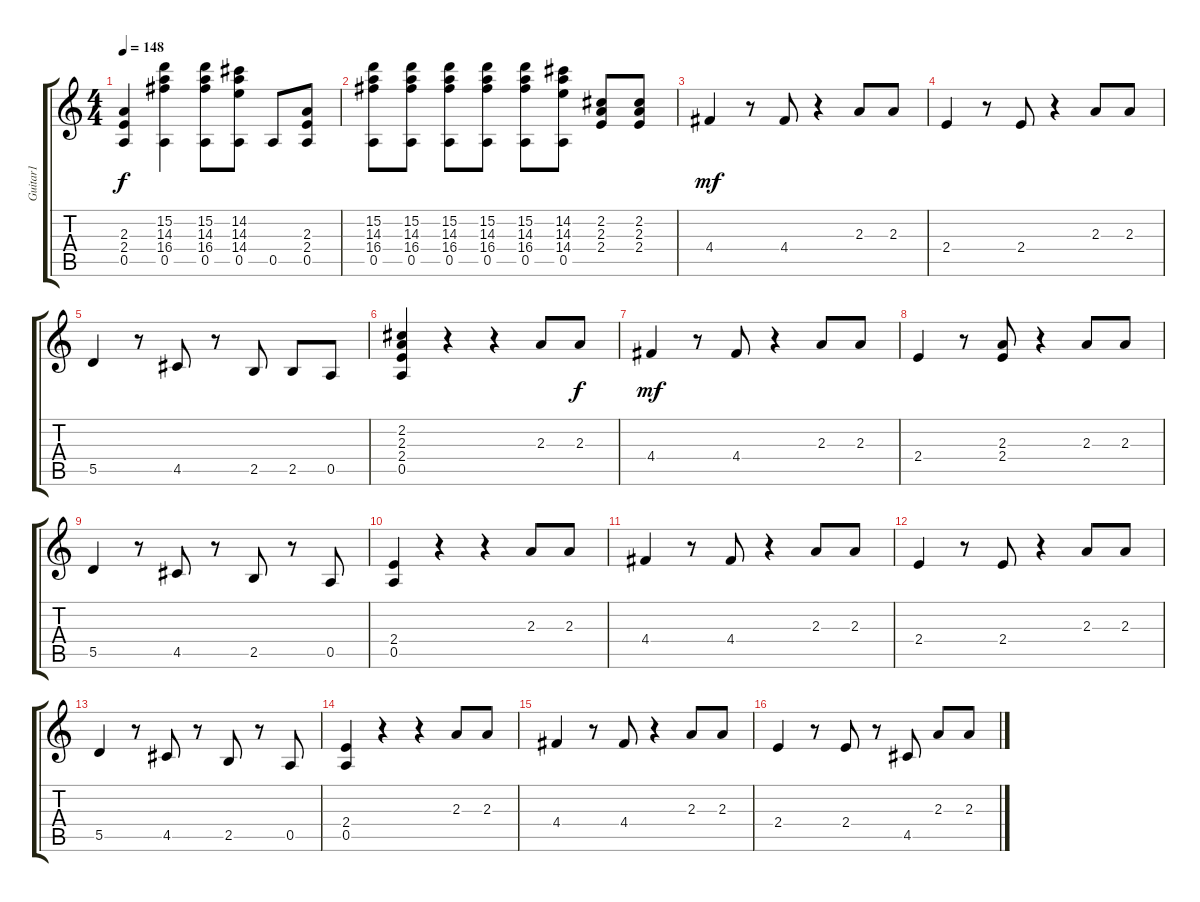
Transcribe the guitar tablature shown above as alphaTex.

\track ("Guitar1" "Guitar1") {instrument distortionguitar}
\staff {score tabs}
\tuning (E4 B3 G3 D3 A2 E2) {hide}
\ts (4 4)
\tempo 148
\clef g2
\ks c
(2.3{t} 2.4{t} 0.5{t}).4{dy f} (15.2 14.3 16.4 0.5).4 (15.2 14.3 16.4 0.5).8 (14.2 14.3 14.4 0.5).8 0.5.8 (2.3 2.4 0.5).8 |
(15.2 14.3 16.4 0.5).8 (15.2 14.3 16.4 0.5).8 (15.2 14.3 16.4 0.5).8 (15.2 14.3 16.4 0.5).8 (15.2 14.3 16.4 0.5).8 (14.2 14.3 14.4 0.5).8 (2.2 2.3 2.4).8 (2.2 2.3 2.4).8 |
4.4.4{dy mf} r.8 4.4.8 r.4 2.3.8 2.3.8 |
2.4.4 r.8 2.4.8 r.4 2.3.8 2.3.8 |
5.5.4 r.8 4.5.8 r.8 2.5.8 2.5.8 0.5.8 |
(2.2 2.3 2.4 0.5).4 r.4 r.4 2.3.8 2.3.8{dy f} |
4.4.4{dy mf} r.8 4.4.8 r.4 2.3.8 2.3.8 |
2.4.4 r.8 (2.3 2.4).8 r.4 2.3.8 2.3.8 |
5.5.4 r.8 4.5.8 r.8 2.5.8 r.8 0.5.8 |
(2.4 0.5).4 r.4 r.4 2.3.8 2.3.8 |
4.4.4 r.8 4.4.8 r.4 2.3.8 2.3.8 |
2.4.4 r.8 2.4.8 r.4 2.3.8 2.3.8 |
5.5.4 r.8 4.5.8 r.8 2.5.8 r.8 0.5.8 |
(2.4 0.5).4 r.4 r.4 2.3.8 2.3.8 |
4.4.4 r.8 4.4.8 r.4 2.3.8 2.3.8 |
2.4.4 r.8 2.4.8 r.8 4.5.8 2.3.8 2.3.8
